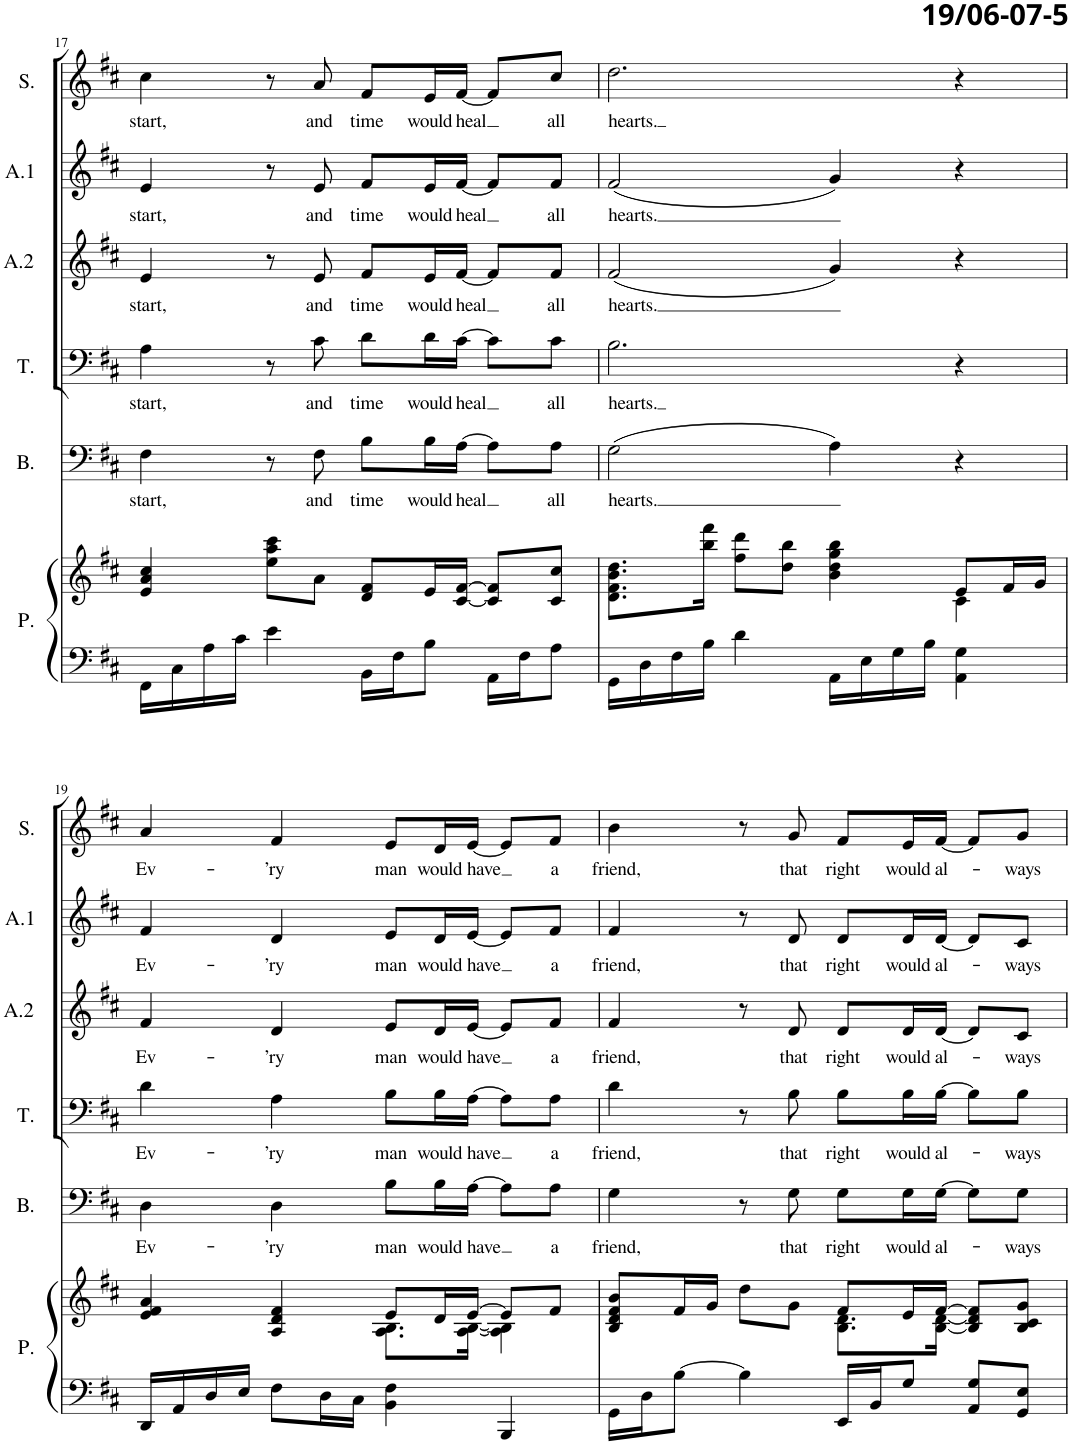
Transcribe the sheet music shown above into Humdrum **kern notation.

**kern	**kern	**kern	**text	**kern	**text	**kern	**text	**kern	**text	**kern	**text
*part6	*part6	*part5	*part5	*part4	*part4	*part3	*part3	*part2	*part2	*part1	*part1
*staff7	*staff6	*staff5	*staff5	*staff4	*staff4	*staff3	*staff3	*staff2	*staff2	*staff1	*staff1
*I"Piano	*	*I"Bass	*	*I"Tenor	*	*I"Alto 2	*	*I"Alto 1	*	*I"Soprano	*
*I'P.	*	*I'B.	*	*I'T.	*	*I'A.2	*	*I'A.1	*	*I'S.	*
!!LO:PB:g=z
*clefF4	*clefG2	*clefF4	*	*clefF4	*	*clefG2	*	*clefG2	*	*clefG2	*
*k[f#c#]	*k[f#c#]	*k[f#c#]	*	*k[f#c#]	*	*k[f#c#]	*	*k[f#c#]	*	*k[f#c#]	*
*M4/4	*M4/4	*M4/4	*	*M4/4	*	*M4/4	*	*M4/4	*	*M4/4	*
=17	=17	=17	=17	=17	=17	=17	=17	=17	=17	=17	=17
!	!	!	!LO:LY:b	!	!LO:LY:b	!	!LO:LY:b	!	!LO:LY:b	!	!LO:LY:b
16FF#\LL	4e/ 4a/ 4cc#/	4F#\	start,	4A\	start,	4e/	start,	4e/	start,	4cc#\	start,
16C#\	.	.	.	.	.	.	.	.	.	.	.
16A\	.	.	.	.	.	.	.	.	.	.	.
16c#\JJ	.	.	.	.	.	.	.	.	.	.	.
4e\	8ee\ 8aa\ 8ccc#\L	8r	.	8r	.	8r	.	8r	.	8r	.
!	!	!	!LO:LY:b	!	!LO:LY:b	!	!LO:LY:b	!	!LO:LY:b	!	!LO:LY:b
.	8a\J	8F#\	and	8c#\	and	8e/	and	8e/	and	8a/	and
!	!	!	!LO:LY:b	!	!LO:LY:b	!	!LO:LY:b	!	!LO:LY:b	!	!LO:LY:b
16BB\LL	8d/ 8f#/L	8B\L	time	8d\L	time	8f#/L	time	8f#/L	time	8f#/L	time
16F#\J	.	.	.	.	.	.	.	.	.	.	.
!	!	!	!LO:LY:b	!	!LO:LY:b	!	!LO:LY:b	!	!LO:LY:b	!	!LO:LY:b
8B\J	16e/L	16B\L	would	16d\L	would	16e/L	would	16e/L	would	16e/L	would
!	!	!	!LO:LY:b	!	!LO:LY:b	!	!LO:LY:b	!	!LO:LY:b	!	!LO:LY:b
.	[16c#/ [16f#/JJ	[16A\JJ	heal	[16c#\JJ	heal	[16f#/JJ	heal	[16f#/JJ	heal	[16f#/JJ	heal
16AA\LL	8c#/] 8f#/]L	8A\L]	.	8c#\L]	.	8f#/L]	.	8f#/L]	.	8f#/L]	.
16F#\J	.	.	.	.	.	.	.	.	.	.	.
!	!	!	!LO:LY:b	!	!LO:LY:b	!	!LO:LY:b	!	!LO:LY:b	!	!LO:LY:b
8A\J	8c#/ 8cc#/J	8A\J	all	8c#\J	all	8f#/J	all	8f#/J	all	8cc#/J	all
=18	=18	=18	=18	=18	=18	=18	=18	=18	=18	=18	=18
*	*^	*	*	*	*	*	*	*	*	*	*
!	!	!	!	!LO:LY:b	!	!LO:LY:b	!	!LO:LY:b	!	!LO:LY:b	!	!LO:LY:b
16GG\LL	8.d\ 8.f#\ 8.b\ 8.dd\L	2.ryy	(2G\	hearts.	2.B\	hearts.	(2f#/	hearts.	(2f#/	hearts.	2.dd\	hearts.
16D\	.	.	.	.	.	.	.	.	.	.	.	.
16F#\	.	.	.	.	.	.	.	.	.	.	.	.
16B\JJ	16bb\ 16fff#\Jk	.	.	.	.	.	.	.	.	.	.	.
4d\	8ff#\ 8ddd\L	.	.	.	.	.	.	.	.	.	.	.
.	8dd\ 8bb\J	.	.	.	.	.	.	.	.	.	.	.
16AA\LL	4b\ 4dd\ 4gg\ 4bb\	.	4A\)	.	.	.	4g/)	.	4g/)	.	.	.
16E\	.	.	.	.	.	.	.	.	.	.	.	.
16G\	.	.	.	.	.	.	.	.	.	.	.	.
16B\JJ	.	.	.	.	.	.	.	.	.	.	.	.
4AA\ 4G\	8e/L	4c#\	4r	.	4r	.	4r	.	4r	.	4r	.
.	16f#/L	.	.	.	.	.	.	.	.	.	.	.
.	16g/JJ	.	.	.	.	.	.	.	.	.	.	.
!!LO:LB:g=z
=19	=19	=19	=19	=19	=19	=19	=19	=19	=19	=19	=19	=19
!	!	!	!	!LO:LY:b	!	!LO:LY:b	!	!LO:LY:b	!	!LO:LY:b	!	!LO:LY:b
16DD/LL	4e/ 4f#/ 4a/	2ryy	4D\	Ev-	4d\	Ev-	4f#/	Ev-	4f#/	Ev-	4a/	Ev-
16AA/	.	.	.	.	.	.	.	.	.	.	.	.
16D/	.	.	.	.	.	.	.	.	.	.	.	.
16E/JJ	.	.	.	.	.	.	.	.	.	.	.	.
!	!	!	!	!LO:LY:b	!	!LO:LY:b	!	!LO:LY:b	!	!LO:LY:b	!	!LO:LY:b
8F#\L	4A/ 4d/ 4f#/	.	4D\	-’ry	4A\	-’ry	4d/	-’ry	4d/	-’ry	4f#/	-’ry
16D\L	.	.	.	.	.	.	.	.	.	.	.	.
16C#\JJ	.	.	.	.	.	.	.	.	.	.	.	.
!	!	!	!	!LO:LY:b	!	!LO:LY:b	!	!LO:LY:b	!	!LO:LY:b	!	!LO:LY:b
4BB\ 4F#\	8e/L	8.A\ 8.B\L	8B\L	man	8B\L	man	8e/L	man	8e/L	man	8e/L	man
!	!	!	!	!LO:LY:b	!	!LO:LY:b	!	!LO:LY:b	!	!LO:LY:b	!	!LO:LY:b
.	16d/L	.	16B\L	would	16B\L	would	16d/L	would	16d/L	would	16d/L	would
!	!	!	!	!LO:LY:b	!	!LO:LY:b	!	!LO:LY:b	!	!LO:LY:b	!	!LO:LY:b
.	[16e/JJ	[16A\ [16B\Jk	[16A\JJ	have	[16A\JJ	have	[16e/JJ	have	[16e/JJ	have	[16e/JJ	have
4BBB/	8e/L]	4A\] 4B\]	8A\L]	.	8A\L]	.	8e/L]	.	8e/L]	.	8e/L]	.
!	!	!	!	!LO:LY:b	!	!LO:LY:b	!	!LO:LY:b	!	!LO:LY:b	!	!LO:LY:b
.	8f#/J	.	8A\J	a	8A\J	a	8f#/J	a	8f#/J	a	8f#/J	a
=20	=20	=20	=20	=20	=20	=20	=20	=20	=20	=20	=20	=20
!	!	!	!	!LO:LY:b	!	!LO:LY:b	!	!LO:LY:b	!	!LO:LY:b	!	!LO:LY:b
16GG\LL	8B/ 8d/ 8f#/ 8b/L	2ryy	4G\	friend,	4d\	friend,	4f#/	friend,	4f#/	friend,	4b\	friend,
16D\J	.	.	.	.	.	.	.	.	.	.	.	.
[8B\J	16f#/L	.	.	.	.	.	.	.	.	.	.	.
.	16g/JJ	.	.	.	.	.	.	.	.	.	.	.
4B\]	8dd\L	.	8r	.	8r	.	8r	.	8r	.	8r	.
!	!	!	!	!LO:LY:b	!	!LO:LY:b	!	!LO:LY:b	!	!LO:LY:b	!	!LO:LY:b
.	8g\J	.	8G\	that	8B\	that	8d/	that	8d/	that	8g/	that
!	!	!	!	!LO:LY:b	!	!LO:LY:b	!	!LO:LY:b	!	!LO:LY:b	!	!LO:LY:b
16EE/LL	8f#/L	8.B\ 8.d\L	8G\L	right	8B\L	right	8d/L	right	8d/L	right	8f#/L	right
16BB/J	.	.	.	.	.	.	.	.	.	.	.	.
!	!	!	!	!LO:LY:b	!	!LO:LY:b	!	!LO:LY:b	!	!LO:LY:b	!	!LO:LY:b
8G/J	16e/L	.	16G\L	would	16B\L	would	16d/L	would	16d/L	would	16e/L	would
!	!	!	!	!LO:LY:b	!	!LO:LY:b	!	!LO:LY:b	!	!LO:LY:b	!	!LO:LY:b
.	[16f#/JJ	[16B\ [16d\Jk	[16G\JJ	al-	[16B\JJ	al-	[16d/JJ	al-	[16d/JJ	al-	[16f#/JJ	al-
8AA/ 8G/L	8B/] 8d/] 8f#/]L	4ryy	8G\L]	.	8B\L]	.	8d/L]	.	8d/L]	.	8f#/L]	.
!	!	!	!	!LO:LY:b	!	!LO:LY:b	!	!LO:LY:b	!	!LO:LY:b	!	!LO:LY:b
8GG/ 8E/J	8B/ 8c#/ 8g/J	.	8G\J	-ways	8B\J	-ways	8c#/J	-ways	8c#/J	-ways	8g/J	-ways
*	*v	*v	*	*	*	*	*	*	*	*	*	*
=	=	=	=	=	=	=	=	=	=	=	=
*-	*-	*-	*-	*-	*-	*-	*-	*-	*-	*-	*-
